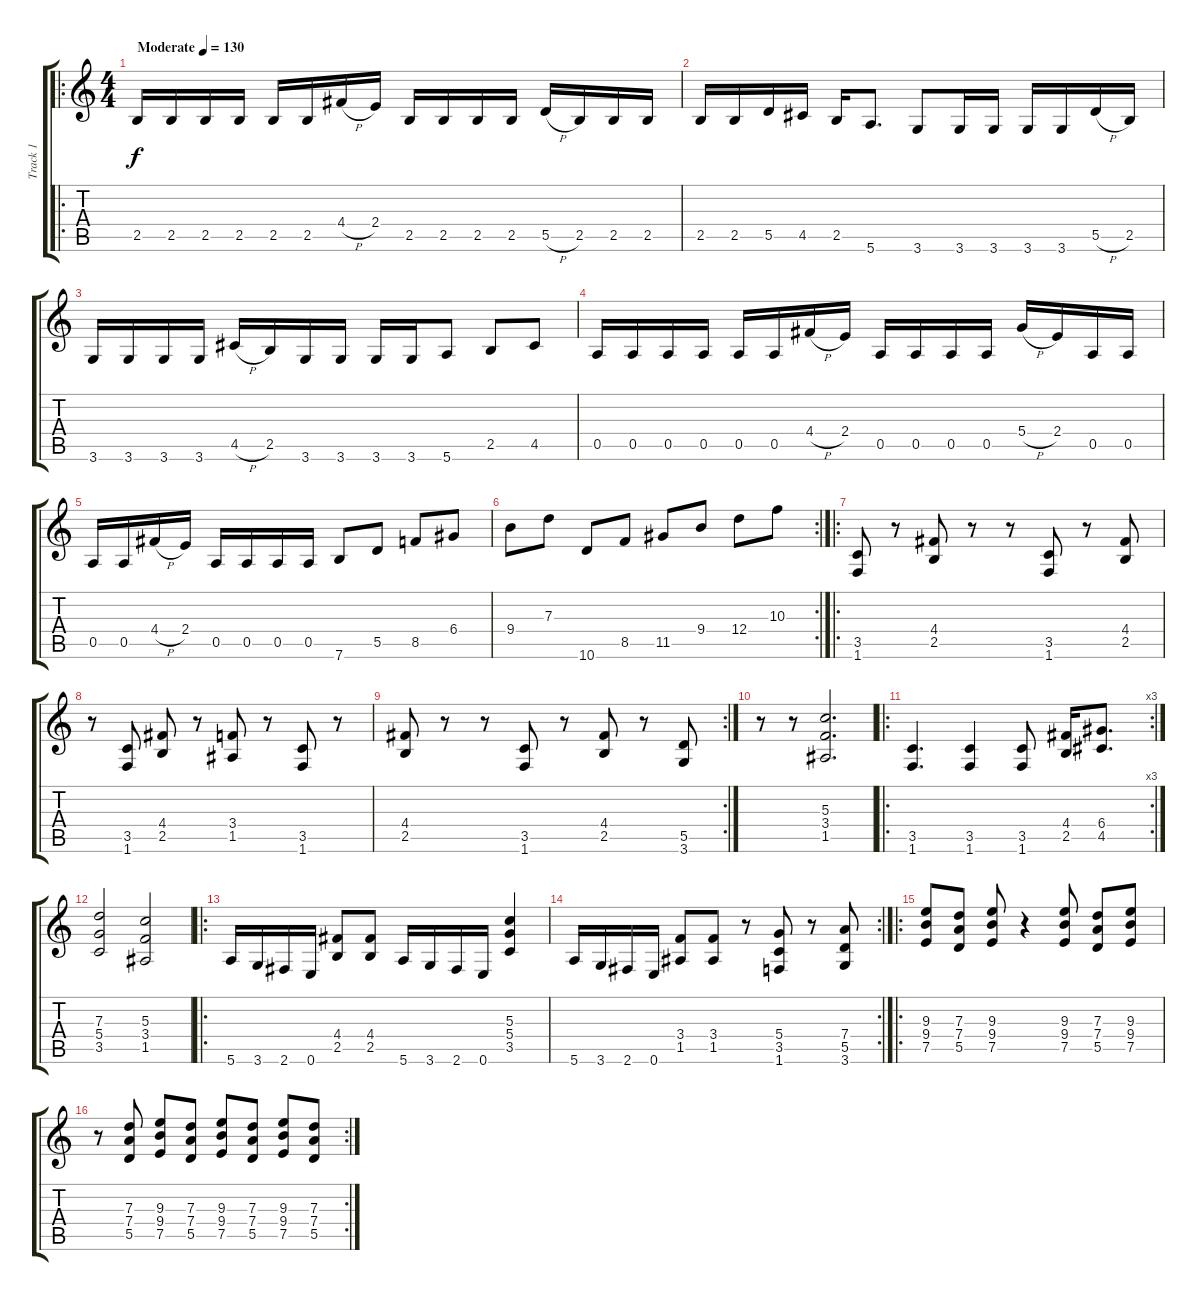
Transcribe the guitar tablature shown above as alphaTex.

\track ("Track 1" "Track 1") {instrument distortionguitar}
\staff {score tabs}
\tuning (E4 B3 G3 D3 A2 E2) {hide}
\ro
\ts (4 4)
\tempo (130 "Moderate")
\clef g2
\ks c
2.5.16{dy f instrument distortionguitar} 2.5.16 2.5.16 2.5.16 2.5.16 2.5.16 4.4{h}.16 2.4.16 2.5.16 2.5.16 2.5.16 2.5.16 5.5{h}.16 2.5.16 2.5.16 2.5.16 |
2.5.16 2.5.16 5.5.16 4.5.16 2.5.16 5.6.8{d} 3.6.8 3.6.16 3.6.16 3.6.16 3.6.16 5.5{h}.16 2.5.16 |
3.6.16 3.6.16 3.6.16 3.6.16 4.5{h}.16 2.5.16 3.6.16 3.6.16 3.6.16 3.6.16 5.6.8 2.5.8 4.5.8 |
0.5.16 0.5.16 0.5.16 0.5.16 0.5.16 0.5.16 4.4{h}.16 2.4.16 0.5.16 0.5.16 0.5.16 0.5.16 5.4{h}.16 2.4.16 0.5.16 0.5.16 |
0.5.16 0.5.16 4.4{h}.16 2.4.16 0.5.16 0.5.16 0.5.16 0.5.16 7.6.8 5.5.8 8.5.8 6.4.8 |
\rc 2
9.4.8 7.3.8 10.6.8 8.5.8 11.5.8 9.4.8 12.4.8 10.3.8 |
\ro
(3.5 1.6).8 r.8 (4.4 2.5).8 r.8 r.8 (3.5 1.6).8 r.8 (4.4 2.5).8 |
r.8 (3.5 1.6).8 (4.4 2.5).8 r.8 (3.4 1.5).8 r.8 (3.5 1.6).8 r.8 |
\rc 2
(4.4 2.5).8 r.8 r.8 (3.5 1.6).8 r.8 (4.4 2.5).8 r.8 (5.5 3.6).8 |
r.8 r.8 (5.3 3.4 1.5).2{d} |
\ro
\rc 3
(3.5 1.6).4{d} (3.5 1.6).4 (3.5 1.6).8 (4.4 2.5).16 (6.4 4.5).8{d} |
(7.3 5.4 3.5).2 (5.3 3.4 1.5).2 |
\ro
5.6.16 3.6.16 2.6.16 0.6.16 (4.4 2.5).8 (4.4 2.5).8 5.6.16 3.6.16 2.6.16 0.6.16 (5.3 5.4 3.5).4 |
\rc 2
5.6.16 3.6.16 2.6.16 0.6.16 (3.4 1.5).8 (3.4 1.5).8 r.8 (5.4 3.5 1.6).8 r.8 (7.4 5.5 3.6).8 |
\ro
(9.3 9.4 7.5).8 (7.3 7.4 5.5).8 (9.3 9.4 7.5).8 r.4 (9.3 9.4 7.5).8 (7.3 7.4 5.5).8 (9.3 9.4 7.5).8 |
\rc 2
r.8 (7.3 7.4 5.5).8 (9.3 9.4 7.5).8 (7.3 7.4 5.5).8 (9.3 9.4 7.5).8 (7.3 7.4 5.5).8 (9.3 9.4 7.5).8 (7.3 7.4 5.5).8
